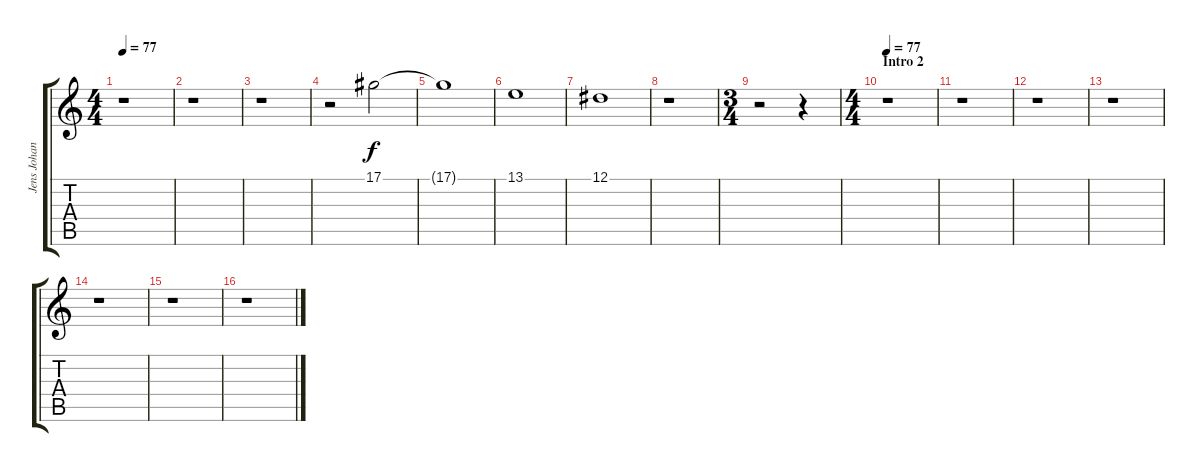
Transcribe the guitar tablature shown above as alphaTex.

\track ("Jens Johansson" "Jens Johan") {instrument choiraahs}
\staff {score tabs}
\tuning (Eb4 Bb3 Gb3 Db3 Ab2 Eb2) {hide}
\ts (4 4)
\tempo 77
\tempo 60
\tempo 77
\clef g2
\ks c
r.1{dy f instrument choiraahs} |
r.1 |
r.1{volume 0} |
r.2 17.1.2{volume 13} |
17.1{t}.1 |
13.1.1{volume 7} |
12.1.1 |
r.1 |
\ts (3 4)
r.2 r.4 |
\ts (4 4)
\section ("" "Intro 2")
\tempo 77
r.1 |
r.1 |
r.1 |
r.1 |
r.1 |
r.1 |
r.1
